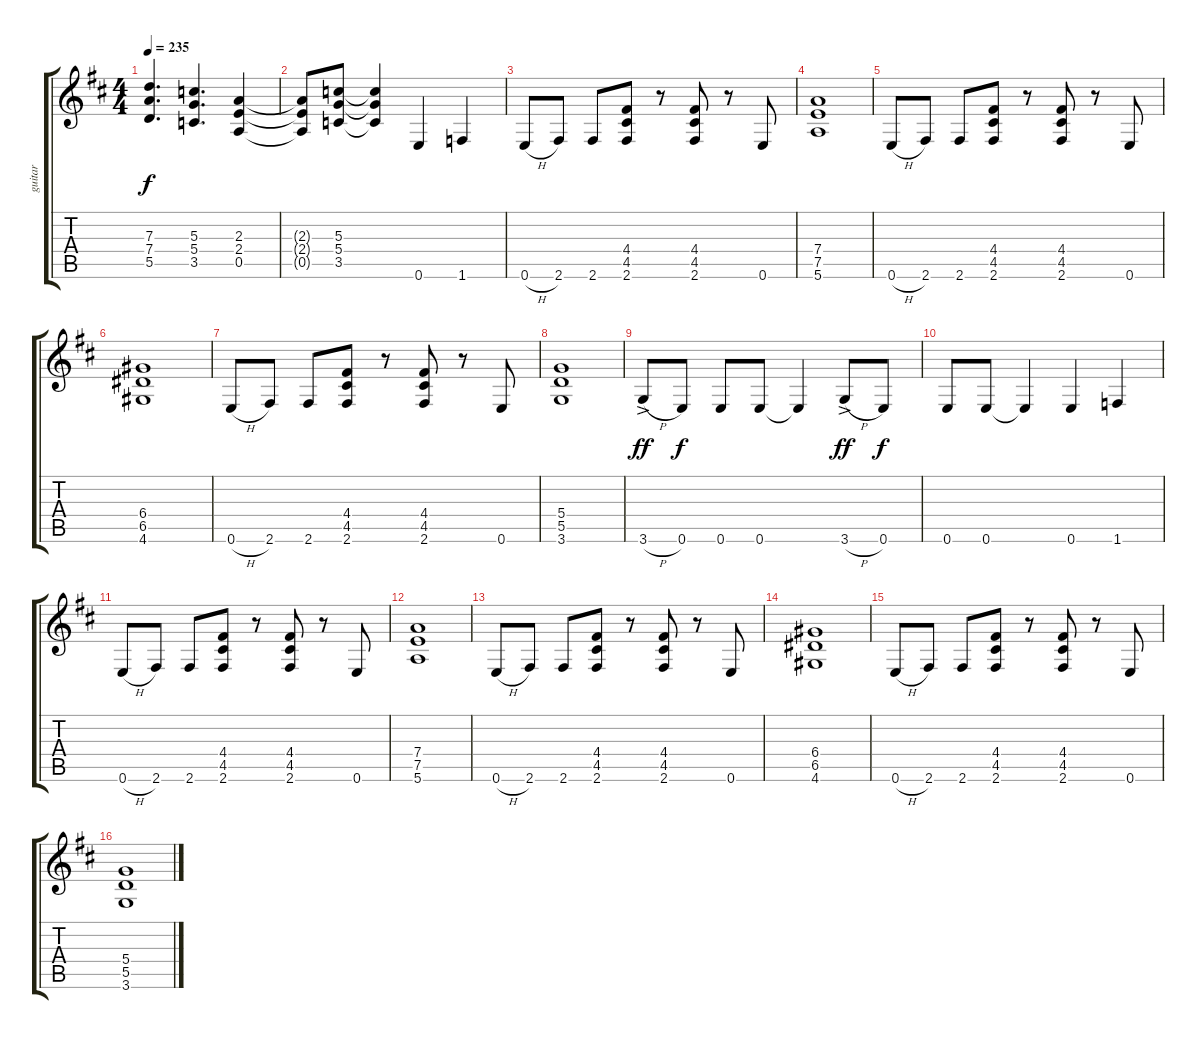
\track ("guitar" "guitar") {instrument acousticguitarsteel}
\staff {score tabs}
\tuning (E4 B3 G3 D3 A2 E2) {hide}
\ts (4 4)
\tempo 235
\clef g2
\ks d
(7.3 7.4 5.5).4{d dy f} (5.3 5.4 3.5).4{d} (2.3 2.4 0.5).4 |
(2.3{t} 2.4{t} 0.5{t}).8 (5.3 5.4 3.5).8 (5.3{t} 5.4{t} 3.5{t}).4 0.6.4 1.6.4 |
0.6{h}.8 2.6.8 2.6.8 (4.4 4.5 2.6).8 r.8 (4.4 4.5 2.6).8 r.8 0.6.8 |
(7.4 7.5 5.6).1 |
0.6{h}.8 2.6.8 2.6.8 (4.4 4.5 2.6).8 r.8 (4.4 4.5 2.6).8 r.8 0.6.8 |
(6.4 6.5 4.6).1 |
0.6{h}.8 2.6.8 2.6.8 (4.4 4.5 2.6).8 r.8 (4.4 4.5 2.6).8 r.8 0.6.8 |
(5.4 5.5 3.6).1 |
3.6{h ac}.8{dy ff} 0.6.8{dy f} 0.6.8 0.6.8 0.6{t}.4 3.6{h ac}.8{dy ff} 0.6.8{dy f} |
0.6.8 0.6.8 0.6{t}.4 0.6.4 1.6.4 |
0.6{h}.8 2.6.8 2.6.8 (4.4 4.5 2.6).8 r.8 (4.4 4.5 2.6).8 r.8 0.6.8 |
(7.4 7.5 5.6).1 |
0.6{h}.8 2.6.8 2.6.8 (4.4 4.5 2.6).8 r.8 (4.4 4.5 2.6).8 r.8 0.6.8 |
(6.4 6.5 4.6).1 |
0.6{h}.8 2.6.8 2.6.8 (4.4 4.5 2.6).8 r.8 (4.4 4.5 2.6).8 r.8 0.6.8 |
(5.4 5.5 3.6).1
